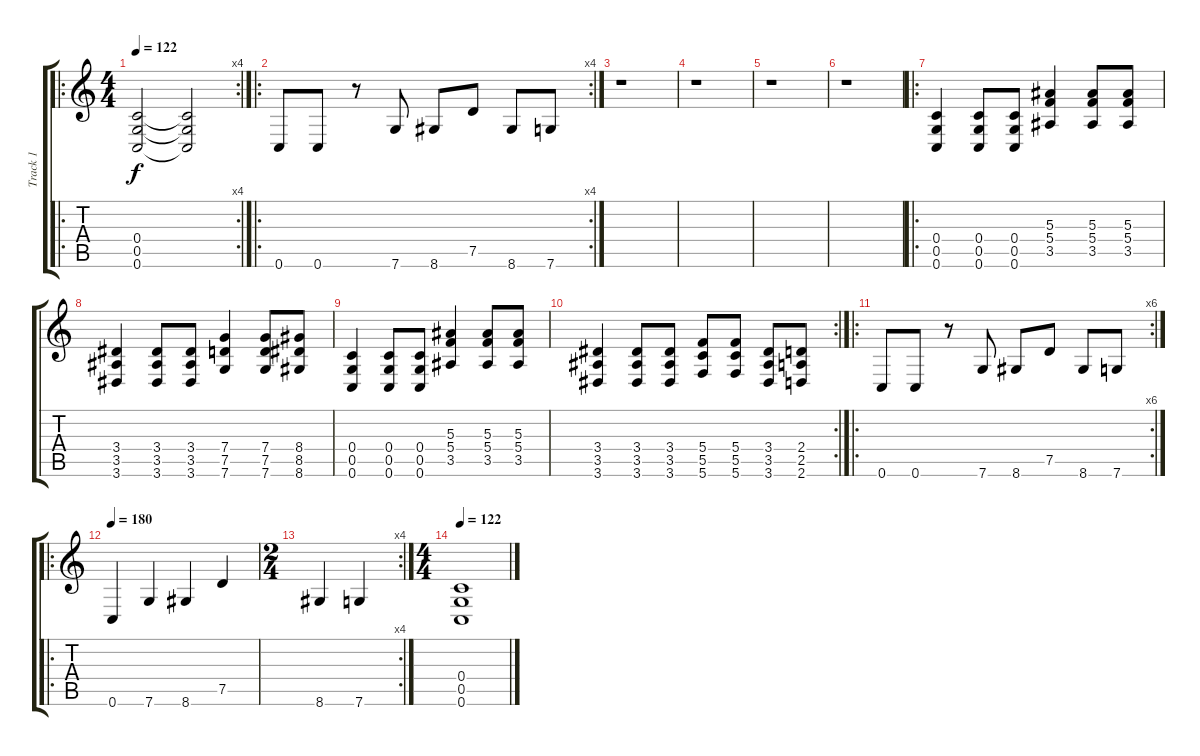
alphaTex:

\track ("Track 1" "Track 1") {instrument distortionguitar}
\staff {score tabs}
\tuning (D4 A3 F3 C3 G2 C2) {hide}
\ro
\rc 4
\ts (4 4)
\tempo 122
\clef g2
\ks c
(0.4 0.5 0.6).2{dy f} (0.4{t} 0.5{t} 0.6{t}).2 |
\ro
\rc 4
0.6.8 0.6.8 r.8 7.6.8 8.6.8 7.5.8 8.6.8 7.6.8 |
r.1 |
r.1 |
r.1 |
r.1 |
\ro
(0.4 0.5 0.6).4 (0.4 0.5 0.6).8 (0.4 0.5 0.6).8 (5.3 5.4 3.5).4 (5.3 5.4 3.5).8 (5.3 5.4 3.5).8 |
(3.4 3.5 3.6).4 (3.4 3.5 3.6).8 (3.4 3.5 3.6).8 (7.4 7.5 7.6).4 (7.4 7.5 7.6).8 (8.4 8.5 8.6).8 |
(0.4 0.5 0.6).4 (0.4 0.5 0.6).8 (0.4 0.5 0.6).8 (5.3 5.4 3.5).4 (5.3 5.4 3.5).8 (5.3 5.4 3.5).8 |
\rc 2
(3.4 3.5 3.6).4 (3.4 3.5 3.6).8 (3.4 3.5 3.6).8 (5.4 5.5 5.6).8 (5.4 5.5 5.6).8 (3.4 3.5 3.6).8 (2.4 2.5 2.6).8 |
\ro
\rc 6
0.6.8 0.6.8 r.8 7.6.8 8.6.8 7.5.8 8.6.8 7.6.8 |
\ro
\tempo 180
0.6.4 7.6.4 8.6.4 7.5.4 |
\rc 4
\ts (2 4)
8.6.4 7.6.4 |
\ts (4 4)
\tempo 122
(0.4 0.5 0.6).1
